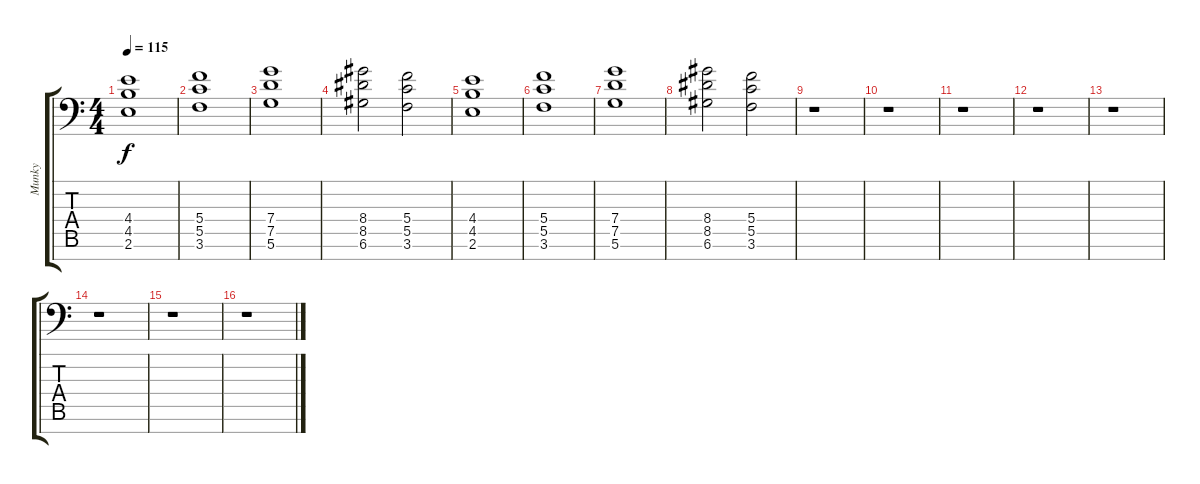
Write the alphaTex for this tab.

\track ("Munky" "Munky") {instrument distortionguitar}
\staff {score tabs}
\tuning (D4 A3 F3 C3 G2 D2 A1) {hide}
\ts (4 4)
\tempo 115
\clef f4
\ks c
(4.4 4.5 2.6).1{dy f} |
(5.4 5.5 3.6).1 |
(7.4 7.5 5.6).1 |
(8.4 8.5 6.6).2 (5.4 5.5 3.6).2 |
(4.4 4.5 2.6).1 |
(5.4 5.5 3.6).1 |
(7.4 7.5 5.6).1 |
(8.4 8.5 6.6).2 (5.4 5.5 3.6).2 |
r.1 |
r.1 |
r.1 |
r.1 |
r.1 |
r.1 |
r.1 |
r.1
